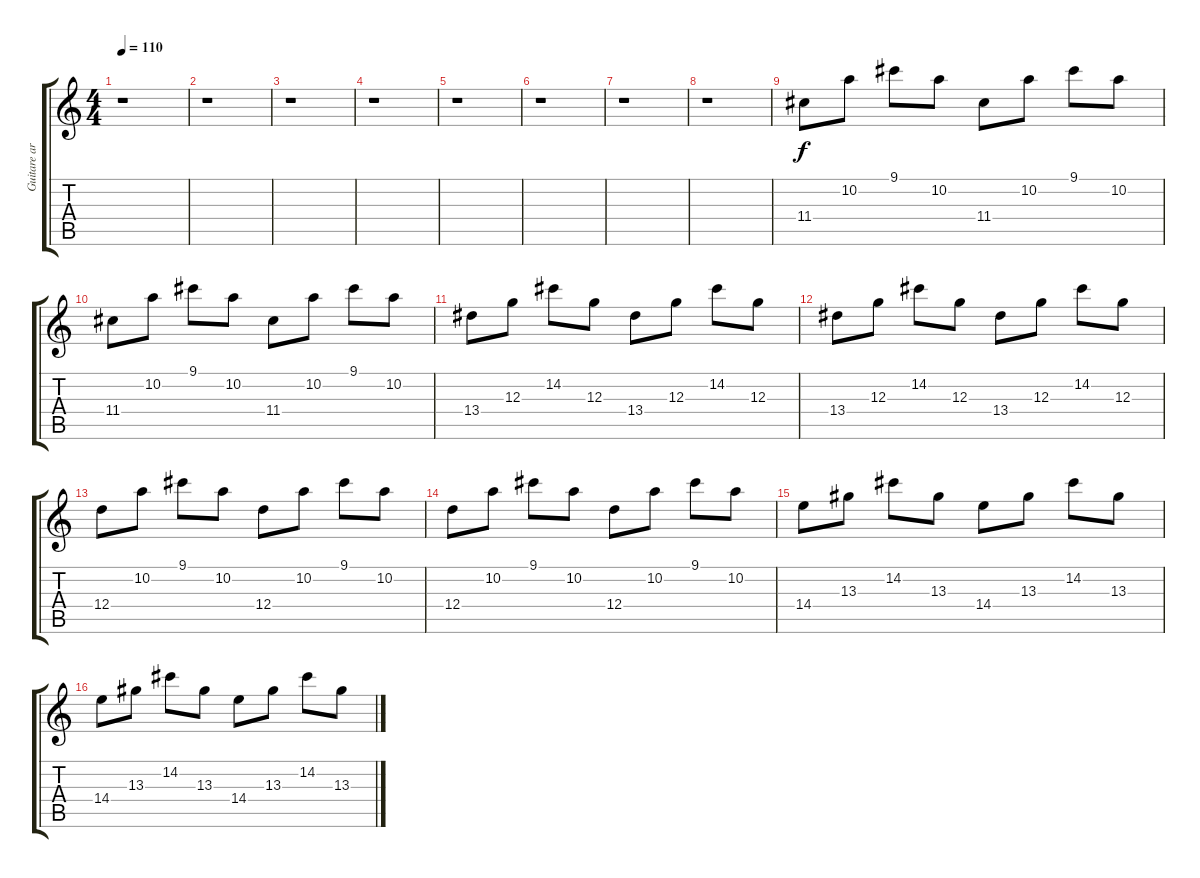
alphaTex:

\track ("Guitare arpège" "Guitare ar") {instrument electricguitarmuted}
\staff {score tabs}
\tuning (E4 B3 G3 D3 A2 E2) {hide}
\ts (4 4)
\tempo 110
\clef g2
\ks c
r.1{dy f instrument electricguitarmuted} |
r.1 |
r.1 |
r.1 |
r.1 |
r.1 |
r.1 |
r.1 |
11.4.8 10.2.8 9.1.8 10.2.8 11.4.8 10.2.8 9.1.8 10.2.8 |
11.4.8 10.2.8 9.1.8 10.2.8 11.4.8 10.2.8 9.1.8 10.2.8 |
13.4.8 12.3.8 14.2.8 12.3.8 13.4.8 12.3.8 14.2.8 12.3.8 |
13.4.8 12.3.8 14.2.8 12.3.8 13.4.8 12.3.8 14.2.8 12.3.8 |
12.4.8 10.2.8 9.1.8 10.2.8 12.4.8 10.2.8 9.1.8 10.2.8 |
12.4.8 10.2.8 9.1.8 10.2.8 12.4.8 10.2.8 9.1.8 10.2.8 |
14.4.8 13.3.8 14.2.8 13.3.8 14.4.8 13.3.8 14.2.8 13.3.8 |
14.4.8 13.3.8 14.2.8 13.3.8 14.4.8 13.3.8 14.2.8 13.3.8
